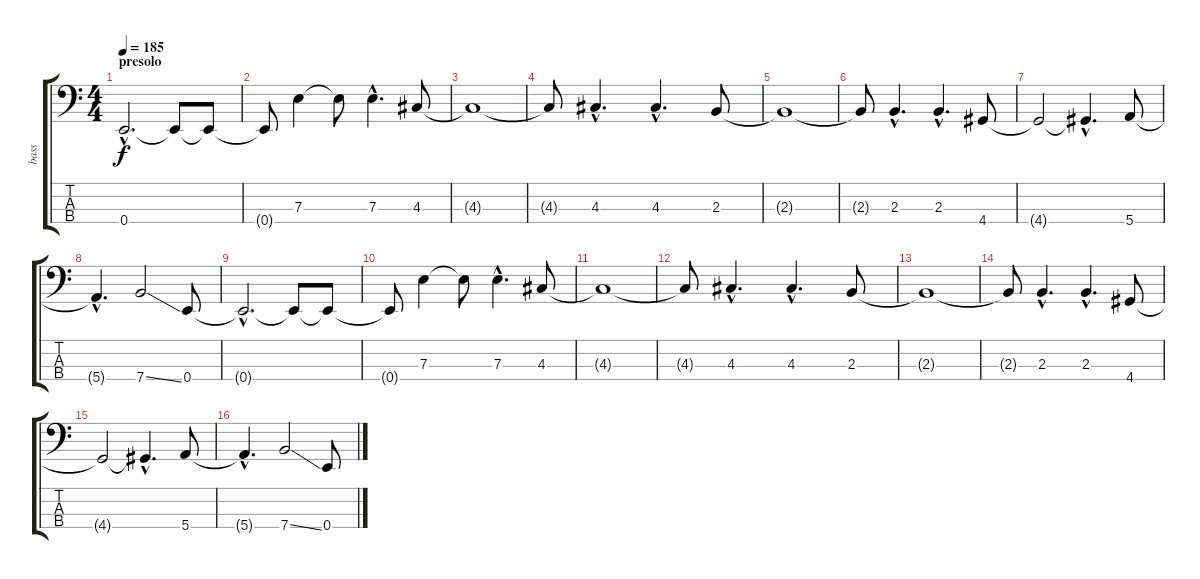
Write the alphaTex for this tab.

\track ("bass" "bass") {instrument electricbassfinger}
\staff {score tabs}
\tuning (G2 D2 A1 E1) {hide}
\ts (4 4)
\section ("" "presolo")
\tempo 185
\clef f4
\ks c
0.4{hac t}.2{d dy f} 0.4{t}.8 0.4{t}.8 |
0.4{t}.8 7.3.4 7.3{t}.8 7.3{hac}.4{d} 4.3.8 |
4.3{t}.1 |
4.3{t}.8 4.3{hac}.4{d} 4.3{hac}.4{d} 2.3.8 |
2.3{t}.1 |
2.3{t}.8 2.3{hac}.4{d} 2.3{hac}.4{d} 4.4.8 |
4.4{t}.2 4.4{hac t}.4{d} 5.4.8 |
5.4{hac t}.4{d} 7.4{ss}.2 0.4.8 |
0.4{hac t}.2{d} 0.4{t}.8 0.4{t}.8 |
0.4{t}.8 7.3.4 7.3{t}.8 7.3{hac}.4{d} 4.3.8 |
4.3{t}.1 |
4.3{t}.8 4.3{hac}.4{d} 4.3{hac}.4{d} 2.3.8 |
2.3{t}.1 |
2.3{t}.8 2.3{hac}.4{d} 2.3{hac}.4{d} 4.4.8 |
4.4{t}.2 4.4{hac t}.4{d} 5.4.8 |
5.4{hac t}.4{d} 7.4{ss}.2 0.4.8
